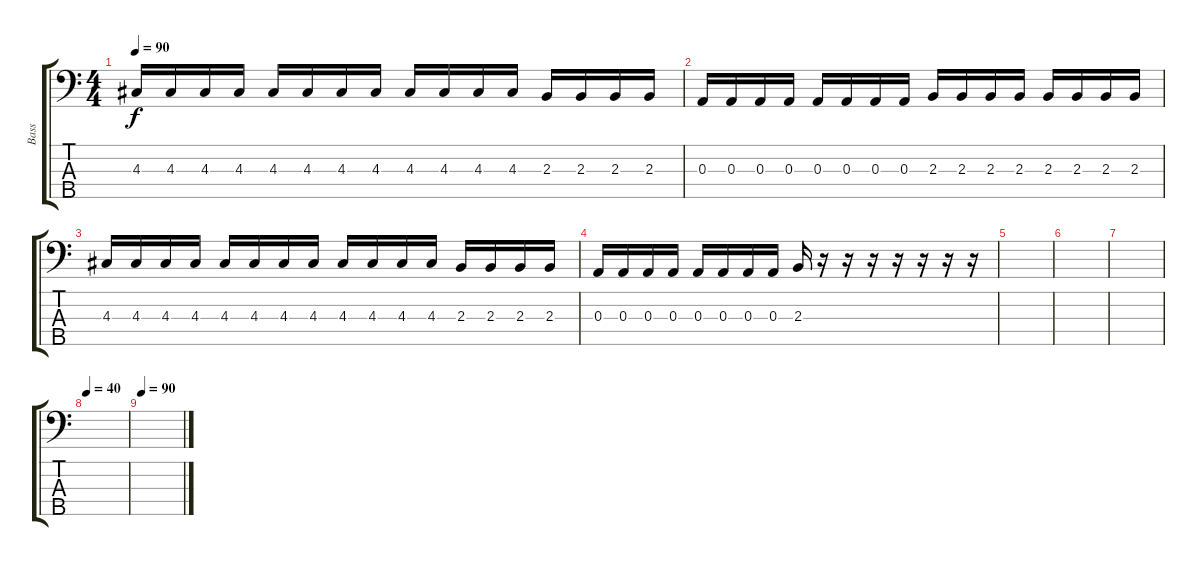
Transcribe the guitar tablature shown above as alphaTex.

\track ("Bass" "Bass") {instrument electricbassfinger}
\staff {score tabs}
\tuning (G2 D2 A1 E1 B0) {hide}
\ts (4 4)
\tempo 90
\clef f4
\ks c
4.3.16{dy f} 4.3.16 4.3.16 4.3.16 4.3.16 4.3.16 4.3.16 4.3.16 4.3.16 4.3.16 4.3.16 4.3.16 2.3.16 2.3.16 2.3.16 2.3.16 |
0.3.16 0.3.16 0.3.16 0.3.16 0.3.16 0.3.16 0.3.16 0.3.16 2.3.16 2.3.16 2.3.16 2.3.16 2.3.16 2.3.16 2.3.16 2.3.16 |
4.3.16 4.3.16 4.3.16 4.3.16 4.3.16 4.3.16 4.3.16 4.3.16 4.3.16 4.3.16 4.3.16 4.3.16 2.3.16 2.3.16 2.3.16 2.3.16 |
0.3.16 0.3.16 0.3.16 0.3.16 0.3.16 0.3.16 0.3.16 0.3.16 2.3.16 r.16 r.16 r.16 r.16 r.16 r.16 r.16 |
|
|
|
\tempo 40
|
\tempo 90
